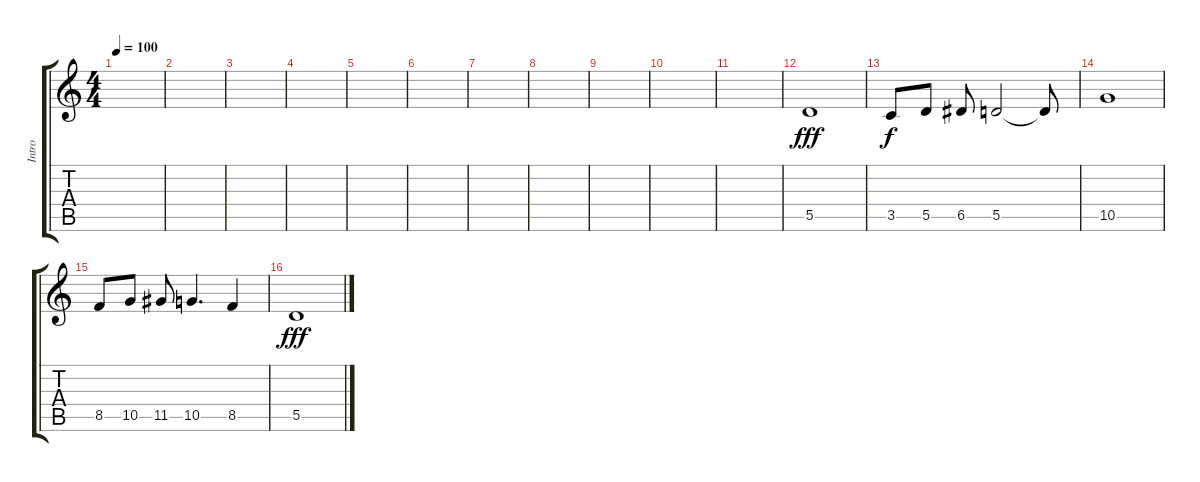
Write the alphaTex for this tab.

\track ("Intro" "Intro") {instrument pad8sweep}
\staff {score tabs}
\tuning (E5 B4 G4 D4 A3 D3) {hide}
\ts (4 4)
\tempo 100
\clef g2
\ks c
|
|
|
|
|
|
|
|
|
|
|
5.5.1{dy fff} |
3.5.8{dy f} 5.5.8 6.5.8 5.5.2 5.5{t}.8 |
10.5.1 |
8.5.8 10.5.8 11.5.8 10.5.4{d} 8.5.4 |
5.5.1{dy fff}
